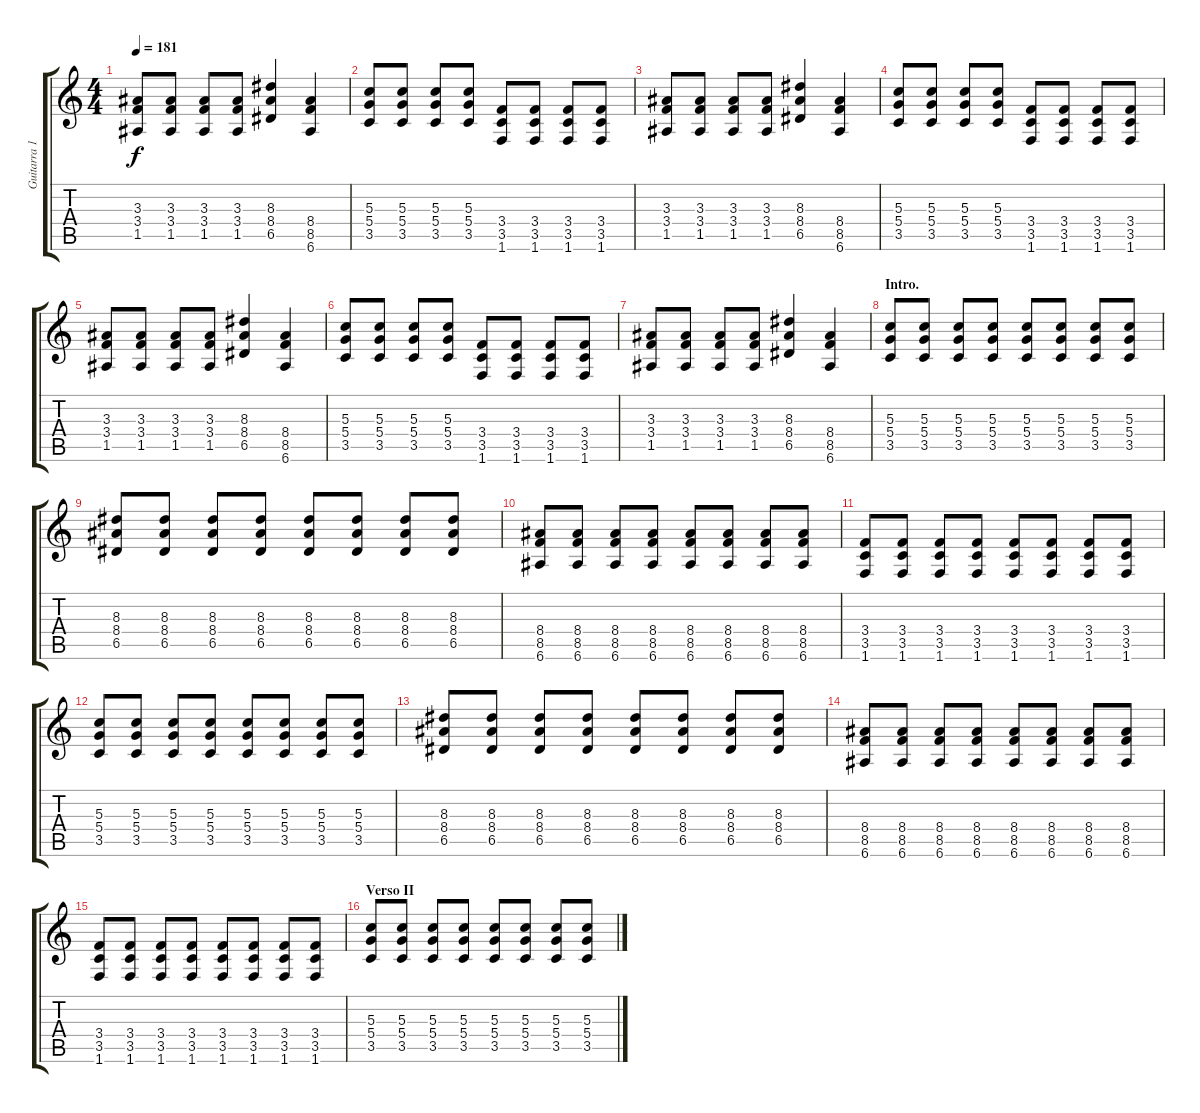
\track ("Guitarra 1 - Mathias" "Guitarra 1") {instrument overdrivenguitar}
\staff {score tabs}
\tuning (E4 B3 G3 D3 A2 E2) {hide}
\ts (4 4)
\tempo 181
\clef g2
\ks c
(3.3 3.4 1.5).8{dy f} (3.3 3.4 1.5).8 (3.3 3.4 1.5).8 (3.3 3.4 1.5).8 (8.3 8.4 6.5).4 (8.4 8.5 6.6).4 |
(5.3 5.4 3.5).8 (5.3 5.4 3.5).8 (5.3 5.4 3.5).8 (5.3 5.4 3.5).8 (3.4 3.5 1.6).8 (3.4 3.5 1.6).8 (3.4 3.5 1.6).8 (3.4 3.5 1.6).8 |
(3.3 3.4 1.5).8 (3.3 3.4 1.5).8 (3.3 3.4 1.5).8 (3.3 3.4 1.5).8 (8.3 8.4 6.5).4 (8.4 8.5 6.6).4 |
(5.3 5.4 3.5).8 (5.3 5.4 3.5).8 (5.3 5.4 3.5).8 (5.3 5.4 3.5).8 (3.4 3.5 1.6).8 (3.4 3.5 1.6).8 (3.4 3.5 1.6).8 (3.4 3.5 1.6).8 |
(3.3 3.4 1.5).8 (3.3 3.4 1.5).8 (3.3 3.4 1.5).8 (3.3 3.4 1.5).8 (8.3 8.4 6.5).4 (8.4 8.5 6.6).4 |
(5.3 5.4 3.5).8 (5.3 5.4 3.5).8 (5.3 5.4 3.5).8 (5.3 5.4 3.5).8 (3.4 3.5 1.6).8 (3.4 3.5 1.6).8 (3.4 3.5 1.6).8 (3.4 3.5 1.6).8 |
(3.3 3.4 1.5).8 (3.3 3.4 1.5).8 (3.3 3.4 1.5).8 (3.3 3.4 1.5).8 (8.3 8.4 6.5).4 (8.4 8.5 6.6).4 |
\section ("" "Intro.")
(5.3 5.4 3.5).8 (5.3 5.4 3.5).8 (5.3 5.4 3.5).8 (5.3 5.4 3.5).8 (5.3 5.4 3.5).8 (5.3 5.4 3.5).8 (5.3 5.4 3.5).8 (5.3 5.4 3.5).8 |
(8.3 8.4 6.5).8 (8.3 8.4 6.5).8 (8.3 8.4 6.5).8 (8.3 8.4 6.5).8 (8.3 8.4 6.5).8 (8.3 8.4 6.5).8 (8.3 8.4 6.5).8 (8.3 8.4 6.5).8 |
(8.4 8.5 6.6).8 (8.4 8.5 6.6).8 (8.4 8.5 6.6).8 (8.4 8.5 6.6).8 (8.4 8.5 6.6).8 (8.4 8.5 6.6).8 (8.4 8.5 6.6).8 (8.4 8.5 6.6).8 |
(3.4 3.5 1.6).8 (3.4 3.5 1.6).8 (3.4 3.5 1.6).8 (3.4 3.5 1.6).8 (3.4 3.5 1.6).8 (3.4 3.5 1.6).8 (3.4 3.5 1.6).8 (3.4 3.5 1.6).8 |
(5.3 5.4 3.5).8 (5.3 5.4 3.5).8 (5.3 5.4 3.5).8 (5.3 5.4 3.5).8 (5.3 5.4 3.5).8 (5.3 5.4 3.5).8 (5.3 5.4 3.5).8 (5.3 5.4 3.5).8 |
(8.3 8.4 6.5).8 (8.3 8.4 6.5).8 (8.3 8.4 6.5).8 (8.3 8.4 6.5).8 (8.3 8.4 6.5).8 (8.3 8.4 6.5).8 (8.3 8.4 6.5).8 (8.3 8.4 6.5).8 |
(8.4 8.5 6.6).8 (8.4 8.5 6.6).8 (8.4 8.5 6.6).8 (8.4 8.5 6.6).8 (8.4 8.5 6.6).8 (8.4 8.5 6.6).8 (8.4 8.5 6.6).8 (8.4 8.5 6.6).8 |
(3.4 3.5 1.6).8 (3.4 3.5 1.6).8 (3.4 3.5 1.6).8 (3.4 3.5 1.6).8 (3.4 3.5 1.6).8 (3.4 3.5 1.6).8 (3.4 3.5 1.6).8 (3.4 3.5 1.6).8 |
\section ("" "Verso II")
(5.3 5.4 3.5).8 (5.3 5.4 3.5).8 (5.3 5.4 3.5).8 (5.3 5.4 3.5).8 (5.3 5.4 3.5).8 (5.3 5.4 3.5).8 (5.3 5.4 3.5).8 (5.3 5.4 3.5).8
